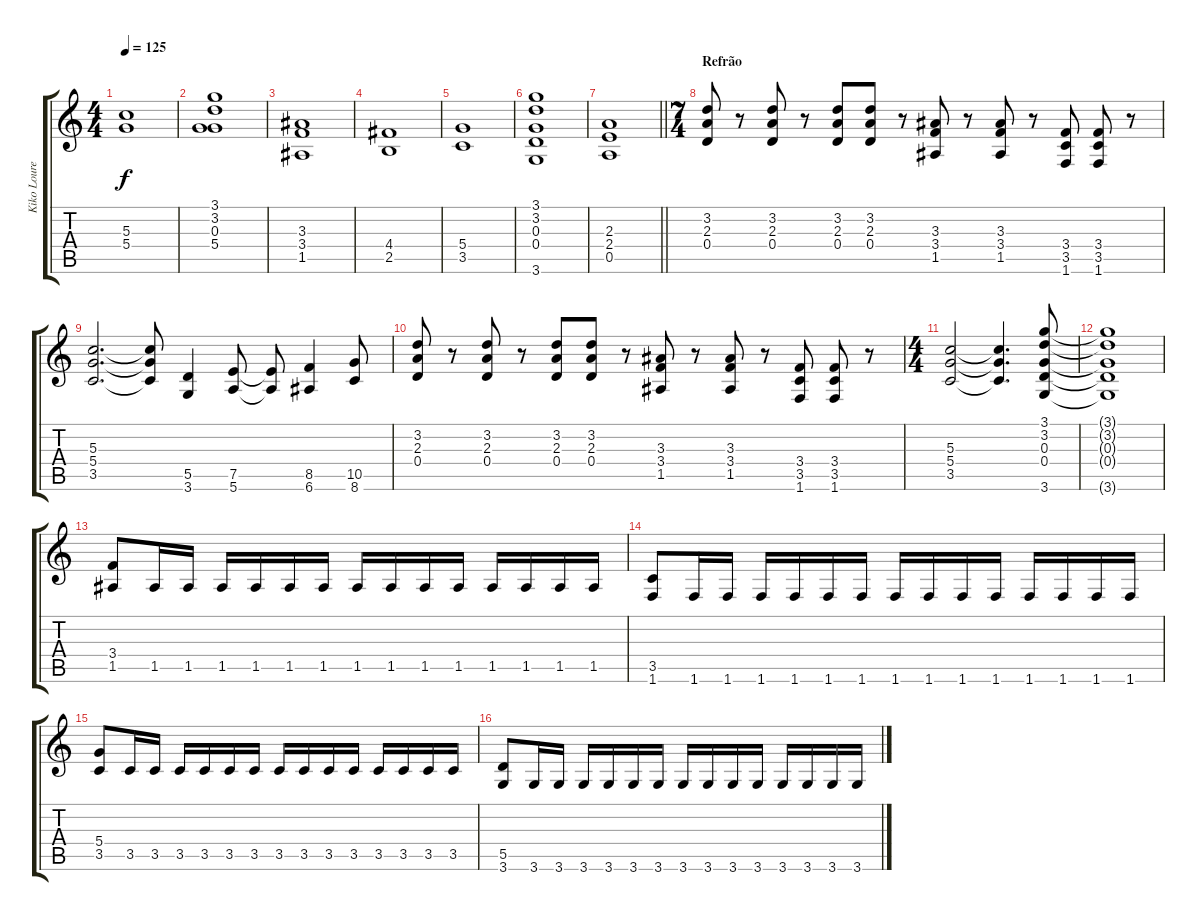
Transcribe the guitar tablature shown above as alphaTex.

\track ("Kiko Loureiro" "Kiko Loure") {instrument distortionguitar}
\staff {score tabs}
\tuning (E4 B3 G3 D3 A2 E2) {hide}
\ts (4 4)
\tempo 125
\clef g2
\ks c
(5.3 5.4).1{dy f} |
(3.1 3.2 0.3 5.4).1 |
(3.3 3.4 1.5).1 |
(4.4 2.5).1 |
(5.4 3.5).1 |
(3.1 3.2 0.3 0.4 3.6).1 |
\barLineRight lightlight
(2.3 2.4 0.5).1 |
\ts (7 4)
\section ("" "Refrão")
(3.2 2.3 0.4).8 r.8 (3.2 2.3 0.4).8 r.8 (3.2 2.3 0.4).8 (3.2 2.3 0.4).8 r.8 (3.3 3.4 1.5).8 r.8 (3.3 3.4 1.5).8 r.8 (3.4 3.5 1.6).8 (3.4 3.5 1.6).8 r.8 |
(5.3 5.4 3.5).2{d} (5.3{t} 5.4{t} 3.5{t}).8 (5.5 3.6).4 (7.5 5.6).8 (7.5{t} 5.6{t}).8 (8.5 6.6).4 (10.5 8.6).8 |
(3.2 2.3 0.4).8 r.8 (3.2 2.3 0.4).8 r.8 (3.2 2.3 0.4).8 (3.2 2.3 0.4).8 r.8 (3.3 3.4 1.5).8 r.8 (3.3 3.4 1.5).8 r.8 (3.4 3.5 1.6).8 (3.4 3.5 1.6).8 r.8 |
\ts (4 4)
(5.3 5.4 3.5).2 (5.3{t} 5.4{t} 3.5{t}).4{d} (3.1 3.2 0.3 0.4 3.6).8 |
(3.1{t} 3.2{t} 0.3{t} 0.4{t} 3.6{t}).1 |
(3.4 1.5).8 1.5.16 1.5.16 1.5.16 1.5.16 1.5.16 1.5.16 1.5.16 1.5.16 1.5.16 1.5.16 1.5.16 1.5.16 1.5.16 1.5.16 |
(3.5 1.6).8 1.6.16 1.6.16 1.6.16 1.6.16 1.6.16 1.6.16 1.6.16 1.6.16 1.6.16 1.6.16 1.6.16 1.6.16 1.6.16 1.6.16 |
(5.4 3.5).8 3.5.16 3.5.16 3.5.16 3.5.16 3.5.16 3.5.16 3.5.16 3.5.16 3.5.16 3.5.16 3.5.16 3.5.16 3.5.16 3.5.16 |
(5.5 3.6).8 3.6.16 3.6.16 3.6.16 3.6.16 3.6.16 3.6.16 3.6.16 3.6.16 3.6.16 3.6.16 3.6.16 3.6.16 3.6.16 3.6.16
